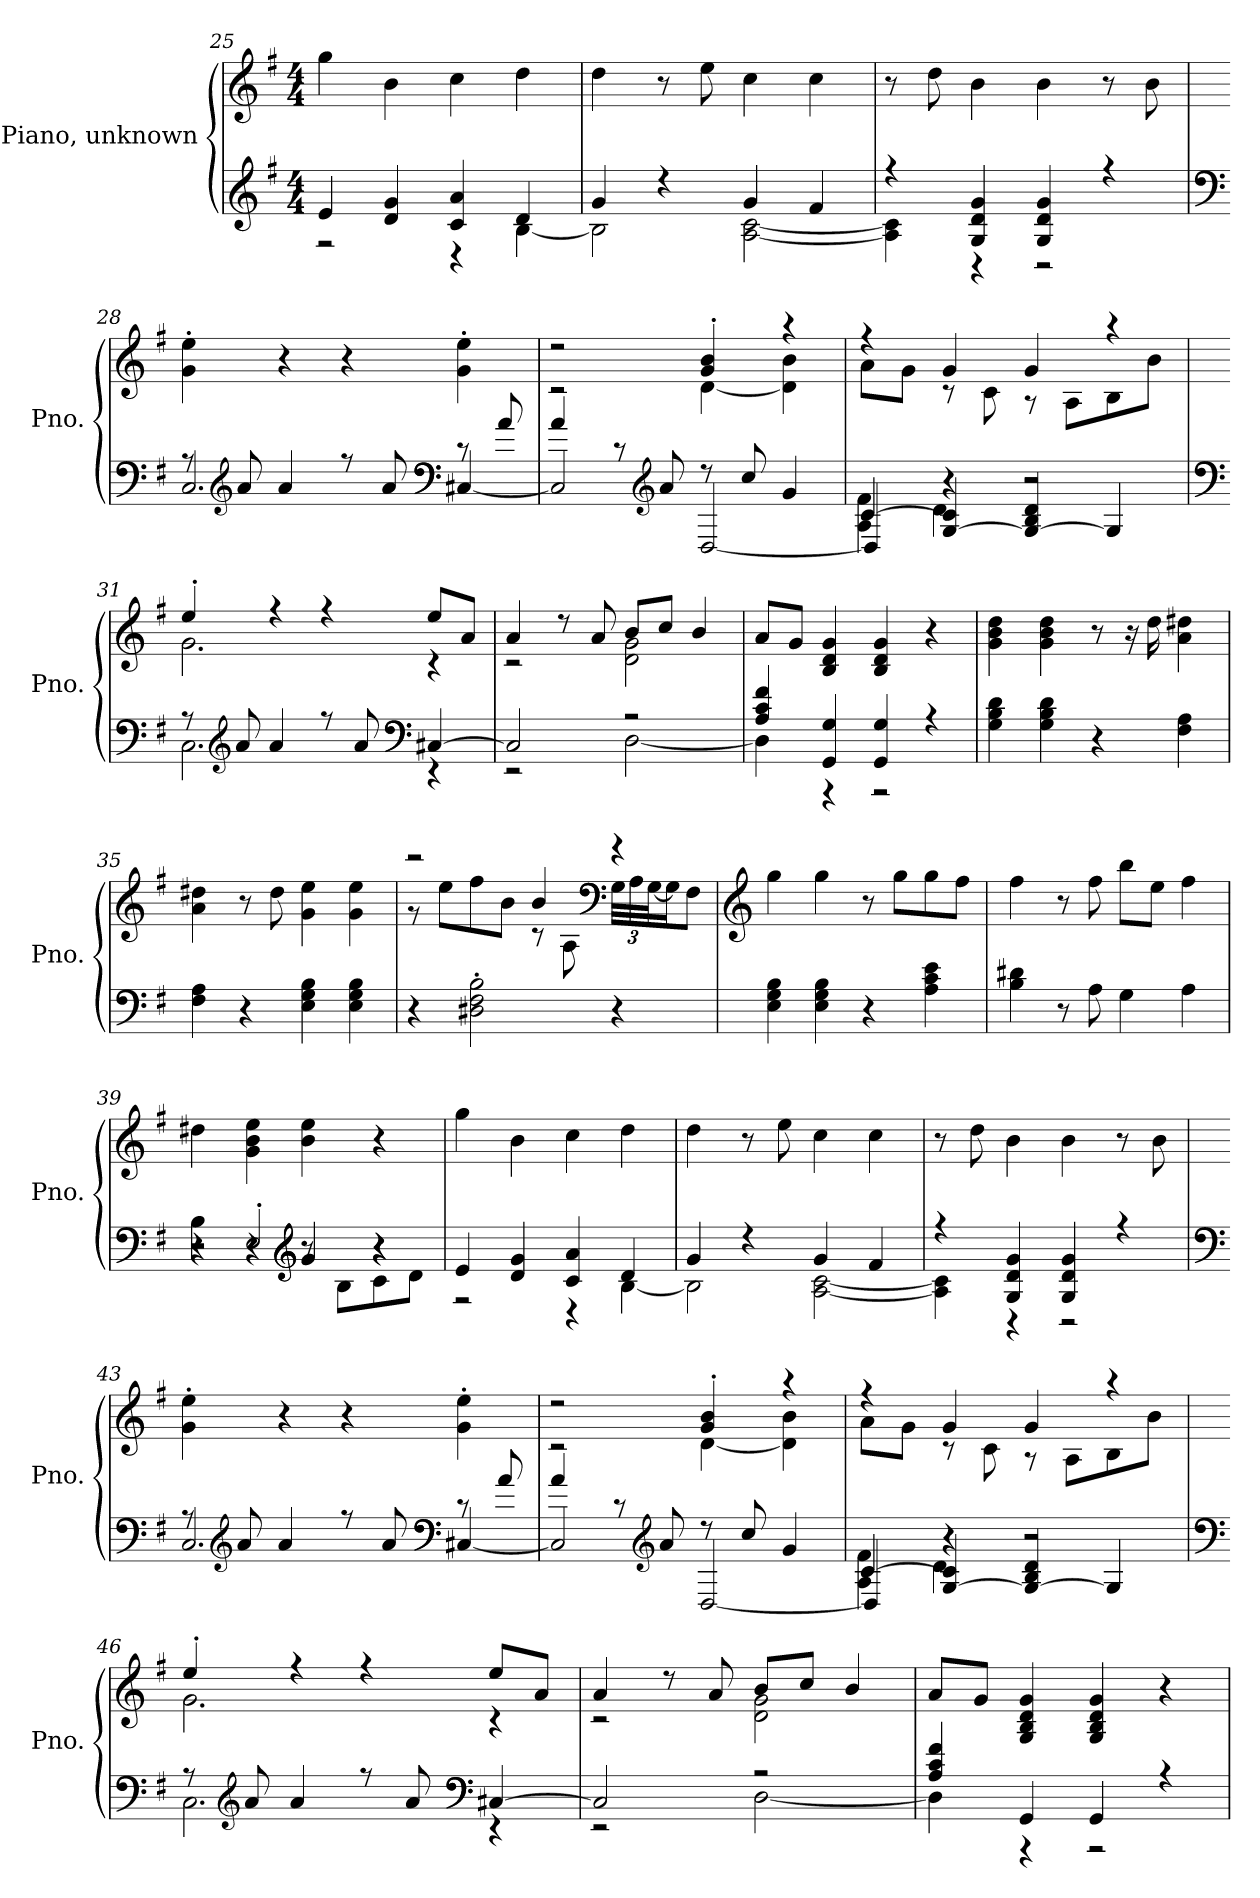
**kern	**kern
*part1	*part1
*staff2	*staff1
*I"Piano, unknown	*
*I'Pno.	*
*clefG2	*clefG2
*k[f#]	*k[f#]
*M4/4	*M4/4
=25	=25
*^	*
4e/	2r	4gg\
4d/ 4g/	.	4b\
4c/ 4a/	4r	4cc\
4d/	[4B\	4dd\
!!LO:LB:g=z
=26	=26	=26
4g/	2B\]	4dd\
4r	.	8r
.	.	8ee\
4g/	[2A\ [2c\	4cc\
4f#/	.	4cc\
=27	=27	=27
4r	4A\] 4c\]	8r
.	.	8dd\
4G/ 4d/ 4g/	4r	4b\
4G/ 4d/ 4g/	2r	4b\
4r	.	8r
.	.	8b\
=28	=28	=28
*clefF4	*	*
8r	2.C/	4g\' 4ee\'
*clefG2	*	*
8a/	.	.
4a/	.	4r
8r	.	4r
8a/	.	.
*clefF4	*	*
8r	[4C#X/	4g\' 4ee\'
8a/	.	.
=29	=29	=29
*	*	*^
4a/	2C#/]	2r	2r
8r	.	.	.
*clefG2	*	*	*
8a/	.	.	.
8r	[2D/	4g/' 4b/'	[4d\
8cc/	.	.	.
4g/	.	4r	4d\] 4b\
!!LO:PB:g=z	!!
=30	=30	=30	=30
*	*^	*	*
[4c/	4A\ 4f#\	4D/]	4r	8a\L
.	.	.	.	8g\J
[4G/ 4c/]	4d\	4r	4g/	8r
.	.	.	.	8c\
4G/_ 4B/ 4d/	2r	2r	4g/	8r
.	.	.	.	8A\L
4G/]	.	.	4r	8B\
.	.	.	.	8b\J
*v	*v	*v	*	*
=31	=31	=31
*clefF4	*	*
*^	*	*
8r	2.C\	4ee'/	2.g\
*clefG2	*	*	*
8a/	.	.	.
4a/	.	4r	.
8r	.	4r	.
8a/	.	.	.
*clefF4	*	*	*
[4C#X/	4r	8ee/L	4r
.	.	8a/J	.
=32	=32	=32	=32
2C#/]	2r	4a/	2r
.	.	8r	.
.	.	8a/	.
2r	[2D\	8b/L	2d\ 2g\
.	.	8cc/J	.
.	.	4b/	.
*	*	*v	*v
=33	=33	=33
4A/ 4c/ 4f#/	4D\]	8a/L
.	.	8g/J
4GG/ 4G/	4r	4B/ 4d/ 4g/
4GG/ 4G/	2r	4B/ 4d/ 4g/
4r	.	4r
*v	*v	*
=34	=34
4G\ 4B\ 4d\	4g\ 4b\ 4dd\
4G\ 4B\ 4d\	4g\ 4b\ 4dd\
4r	8r
.	16r
.	16dd\
4F#\ 4A\	4a\ 4dd#X\
!!LO:LB:g=z
=35	=35
4F#\ 4A\	4a\ 4dd#X\
4r	8r
.	8dd#\
4E\ 4G\ 4B\	4g\ 4ee\
4E\ 4G\ 4B\	4g\ 4ee\
=36	=36
*	*^
4r	2r	8r
.	.	8ee\L
2D#X\' 2F#\' 2B\'	.	8ff#\
.	.	8b\J
.	4b/	8r
.	.	8A\
*	*clefF4	*
*	*	*Xbrackettup
4r	4r	48G\LLL
.	.	48A\
.	.	[48G\J
.	.	16G\J]
.	.	8F#\J
*	*v	*v
=37	=37
*	*clefG2
4E\ 4G\ 4B\	4gg\
4E\ 4G\ 4B\	4gg\
4r	8r
.	8gg\L
4A\ 4c\ 4e\	8gg\
.	8ff#\J
=38	=38
4B\ 4d#X\	4ff#\
8r	8r
8A\	8ff#\
4G\	8bb\L
.	8ee\J
4A\	4ff#\
=39	=39
*^	*
*	*^	*
2r	4B\	4r	4dd#X\
.	4r	2E'/	4g\ 4b\ 4ee\
*clefG2	*	*	*
4g/	8r	.	4b\ 4ee\
.	8B\L	.	.
4r	8c\	4r	4r
.	8d\J	.	.
*	*v	*v	*
!!LO:LB:g=z
=40	=40	=40
4e/	2r	4gg\
4d/ 4g/	.	4b\
4c/ 4a/	4r	4cc\
4d/	[4B\	4dd\
=41	=41	=41
4g/	2B\]	4dd\
4r	.	8r
.	.	8ee\
4g/	[2A\ [2c\	4cc\
4f#/	.	4cc\
=42	=42	=42
4r	4A\] 4c\]	8r
.	.	8dd\
4G/ 4d/ 4g/	4r	4b\
4G/ 4d/ 4g/	2r	4b\
4r	.	8r
.	.	8b\
=43	=43	=43
*clefF4	*	*
8r	2.C/	4g\' 4ee\'
*clefG2	*	*
8a/	.	.
4a/	.	4r
8r	.	4r
8a/	.	.
*clefF4	*	*
8r	[4C#X/	4g\' 4ee\'
8a/	.	.
=44	=44	=44
*	*	*^
4a/	2C#/]	2r	2r
8r	.	.	.
*clefG2	*	*	*
8a/	.	.	.
8r	[2D/	4g/' 4b/'	[4d\
8cc/	.	.	.
4g/	.	4r	4d\] 4b\
!!LO:LB:g=z	!!
=45	=45	=45	=45
*	*^	*	*
[4c/	4A\ 4f#\	4D/]	4r	8a\L
.	.	.	.	8g\J
[4G/ 4c/]	4d\	4r	4g/	8r
.	.	.	.	8c\
4G/_ 4B/ 4d/	2r	2r	4g/	8r
.	.	.	.	8A\L
4G/]	.	.	4r	8B\
.	.	.	.	8b\J
*v	*v	*v	*	*
=46	=46	=46
*clefF4	*	*
*^	*	*
8r	2.C\	4ee'/	2.g\
*clefG2	*	*	*
8a/	.	.	.
4a/	.	4r	.
8r	.	4r	.
8a/	.	.	.
*clefF4	*	*	*
[4C#X/	4r	8ee/L	4r
.	.	8a/J	.
=47	=47	=47	=47
2C#/]	2r	4a/	2r
.	.	8r	.
.	.	8a/	.
2r	[2D\	8b/L	2d\ 2g\
.	.	8cc/J	.
.	.	4b/	.
*	*	*v	*v
=48	=48	=48
4A/ 4c/ 4f#/	4D\]	8a/L
.	.	8g/J
4GG/	4r	4G/ 4B/ 4d/ 4g/
4GG/	2r	4G/ 4B/ 4d/ 4g/
4r	.	4r
*v	*v	*
=	=
*-	*-
